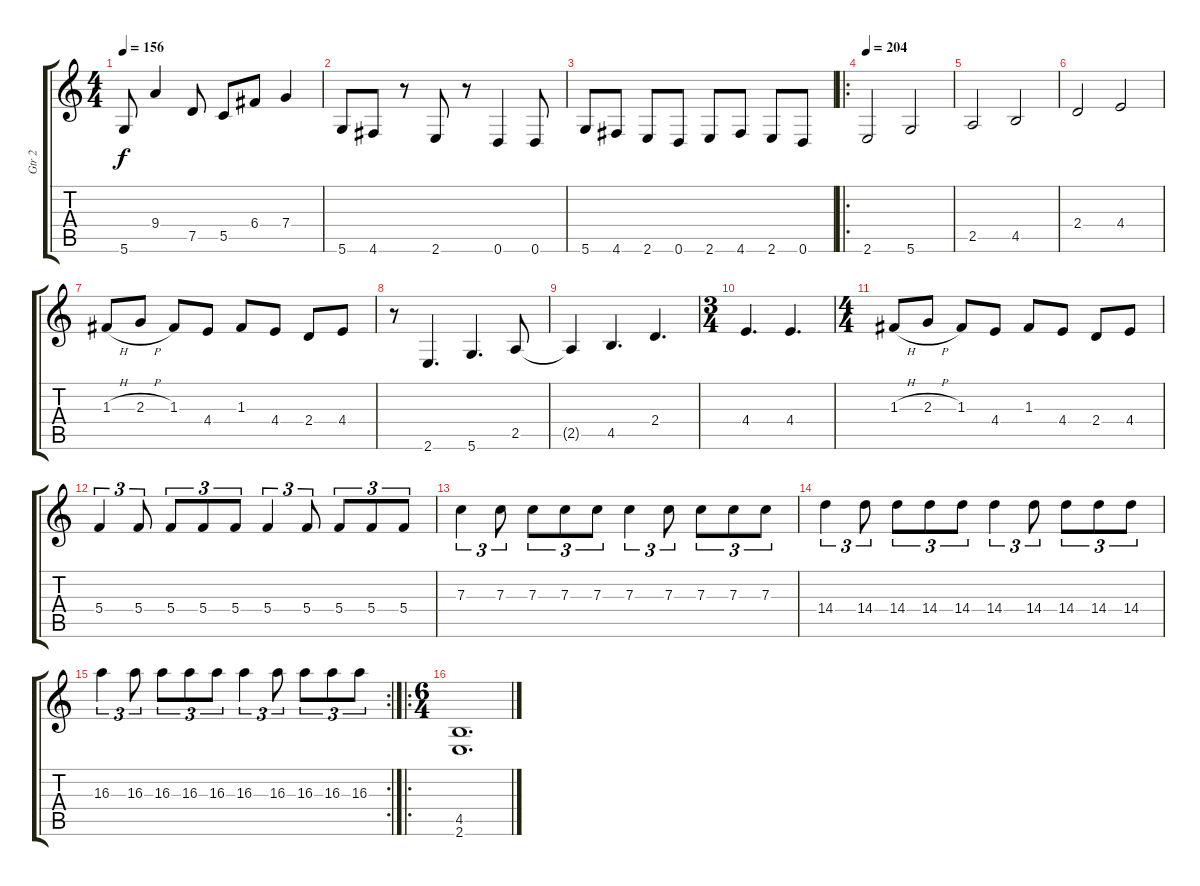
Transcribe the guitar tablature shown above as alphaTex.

\track ("Gtr 2" "Gtr 2") {instrument distortionguitar}
\staff {score tabs}
\tuning (D4 A3 F3 C3 G2 D2) {hide}
\ts (4 4)
\tempo 156
\clef g2
\ks c
5.6{t}.8{dy f} 9.4.4 7.5.8 5.5.8 6.4.8 7.4.4 |
5.6.8 4.6.8 r.8 2.6.8 r.8 0.6.4 0.6.8 |
5.6.8 4.6.8 2.6.8 0.6.8 2.6.8 4.6.8 2.6.8 0.6.8 |
\ro
\tempo 204
2.6.2 5.6.2 |
2.5.2 4.5.2 |
2.4.2 4.4.2 |
1.3{h}.8 2.3{h}.8 1.3.8 4.4.8 1.3.8 4.4.8 2.4.8 4.4.8 |
r.8 2.6.4{d} 5.6.4{d} 2.5.8 |
2.5{t}.4 4.5.4{d} 2.4.4{d} |
\ts (3 4)
4.4.4{d} 4.4.4{d} |
\ts (4 4)
1.3{h}.8 2.3{h}.8 1.3.8 4.4.8 1.3.8 4.4.8 2.4.8 4.4.8 |
5.4.4{tu (3 2)} 5.4.8{tu (3 2)} 5.4.8{tu (3 2)} 5.4.8{tu (3 2)} 5.4.8{tu (3 2)} 5.4.4{tu (3 2)} 5.4.8{tu (3 2)} 5.4.8{tu (3 2)} 5.4.8{tu (3 2)} 5.4.8{tu (3 2)} |
7.3.4{tu (3 2)} 7.3.8{tu (3 2)} 7.3.8{tu (3 2)} 7.3.8{tu (3 2)} 7.3.8{tu (3 2)} 7.3.4{tu (3 2)} 7.3.8{tu (3 2)} 7.3.8{tu (3 2)} 7.3.8{tu (3 2)} 7.3.8{tu (3 2)} |
14.4.4{tu (3 2)} 14.4.8{tu (3 2)} 14.4.8{tu (3 2)} 14.4.8{tu (3 2)} 14.4.8{tu (3 2)} 14.4.4{tu (3 2)} 14.4.8{tu (3 2)} 14.4.8{tu (3 2)} 14.4.8{tu (3 2)} 14.4.8{tu (3 2)} |
\rc 2
16.3.4{tu (3 2)} 16.3.8{tu (3 2)} 16.3.8{tu (3 2)} 16.3.8{tu (3 2)} 16.3.8{tu (3 2)} 16.3.4{tu (3 2)} 16.3.8{tu (3 2)} 16.3.8{tu (3 2)} 16.3.8{tu (3 2)} 16.3.8{tu (3 2)} |
\ro
\ts (6 4)
(4.5 2.6).1{d}
